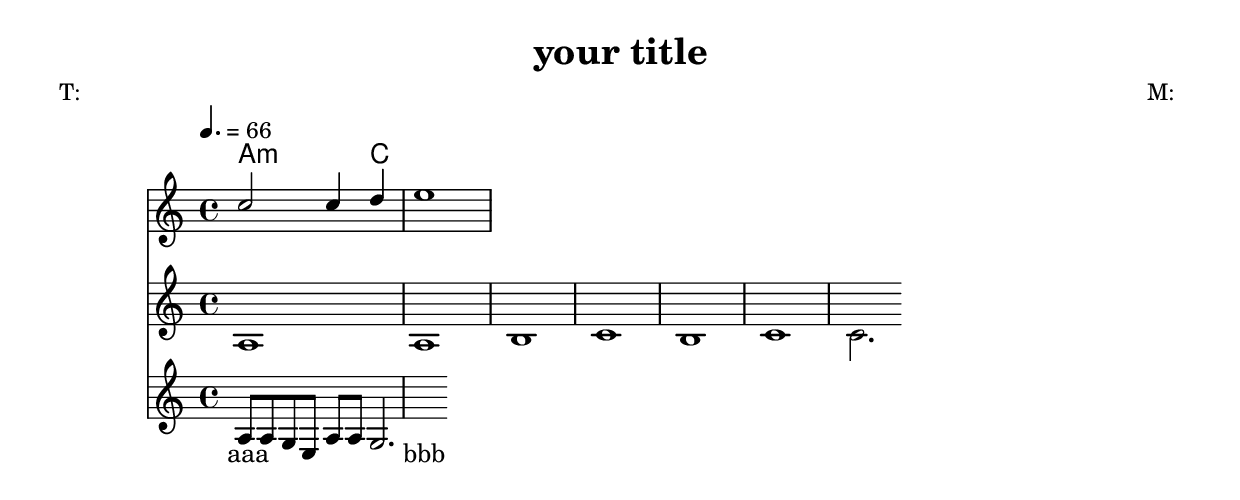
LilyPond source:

\version "2.12.3"
\header {
  title = "your title"
  poet = "T:"
  composer = "M: "
  }

global = {
	\tempo 4. = 66
	\time 4/4 
}

Akkorde = \chords { % Begleitakkorde werden hier notiert / chords go here % 
		a2.:m c
		} 

StropheEins = \lyricmode {
		aaa bbb
	}


Oberstimme = \relative c' {	\tempo 4. = 66
	\new Voice {
		\voiceOne
		c'2 c4 d e1
		}
	}

Hauptstimme = \relative c' {
	\new Voice = "hauptstimme" {
		\voiceTwo
		a a b c b c c2.
	  	}
	}

Unterstimme = \relative c' {
	\new Staff {
		a8 a g e a a g2.
		}
	}

% das Ganze zusammengebaut

<<
	\Akkorde
	<<
		\Oberstimme
	\\
		\Hauptstimme
		\new Lyrics
		\context Lyrics = Hauptstimme \lyricsto hauptstimme \StropheEins
	>>
	\Unterstimme
>>
